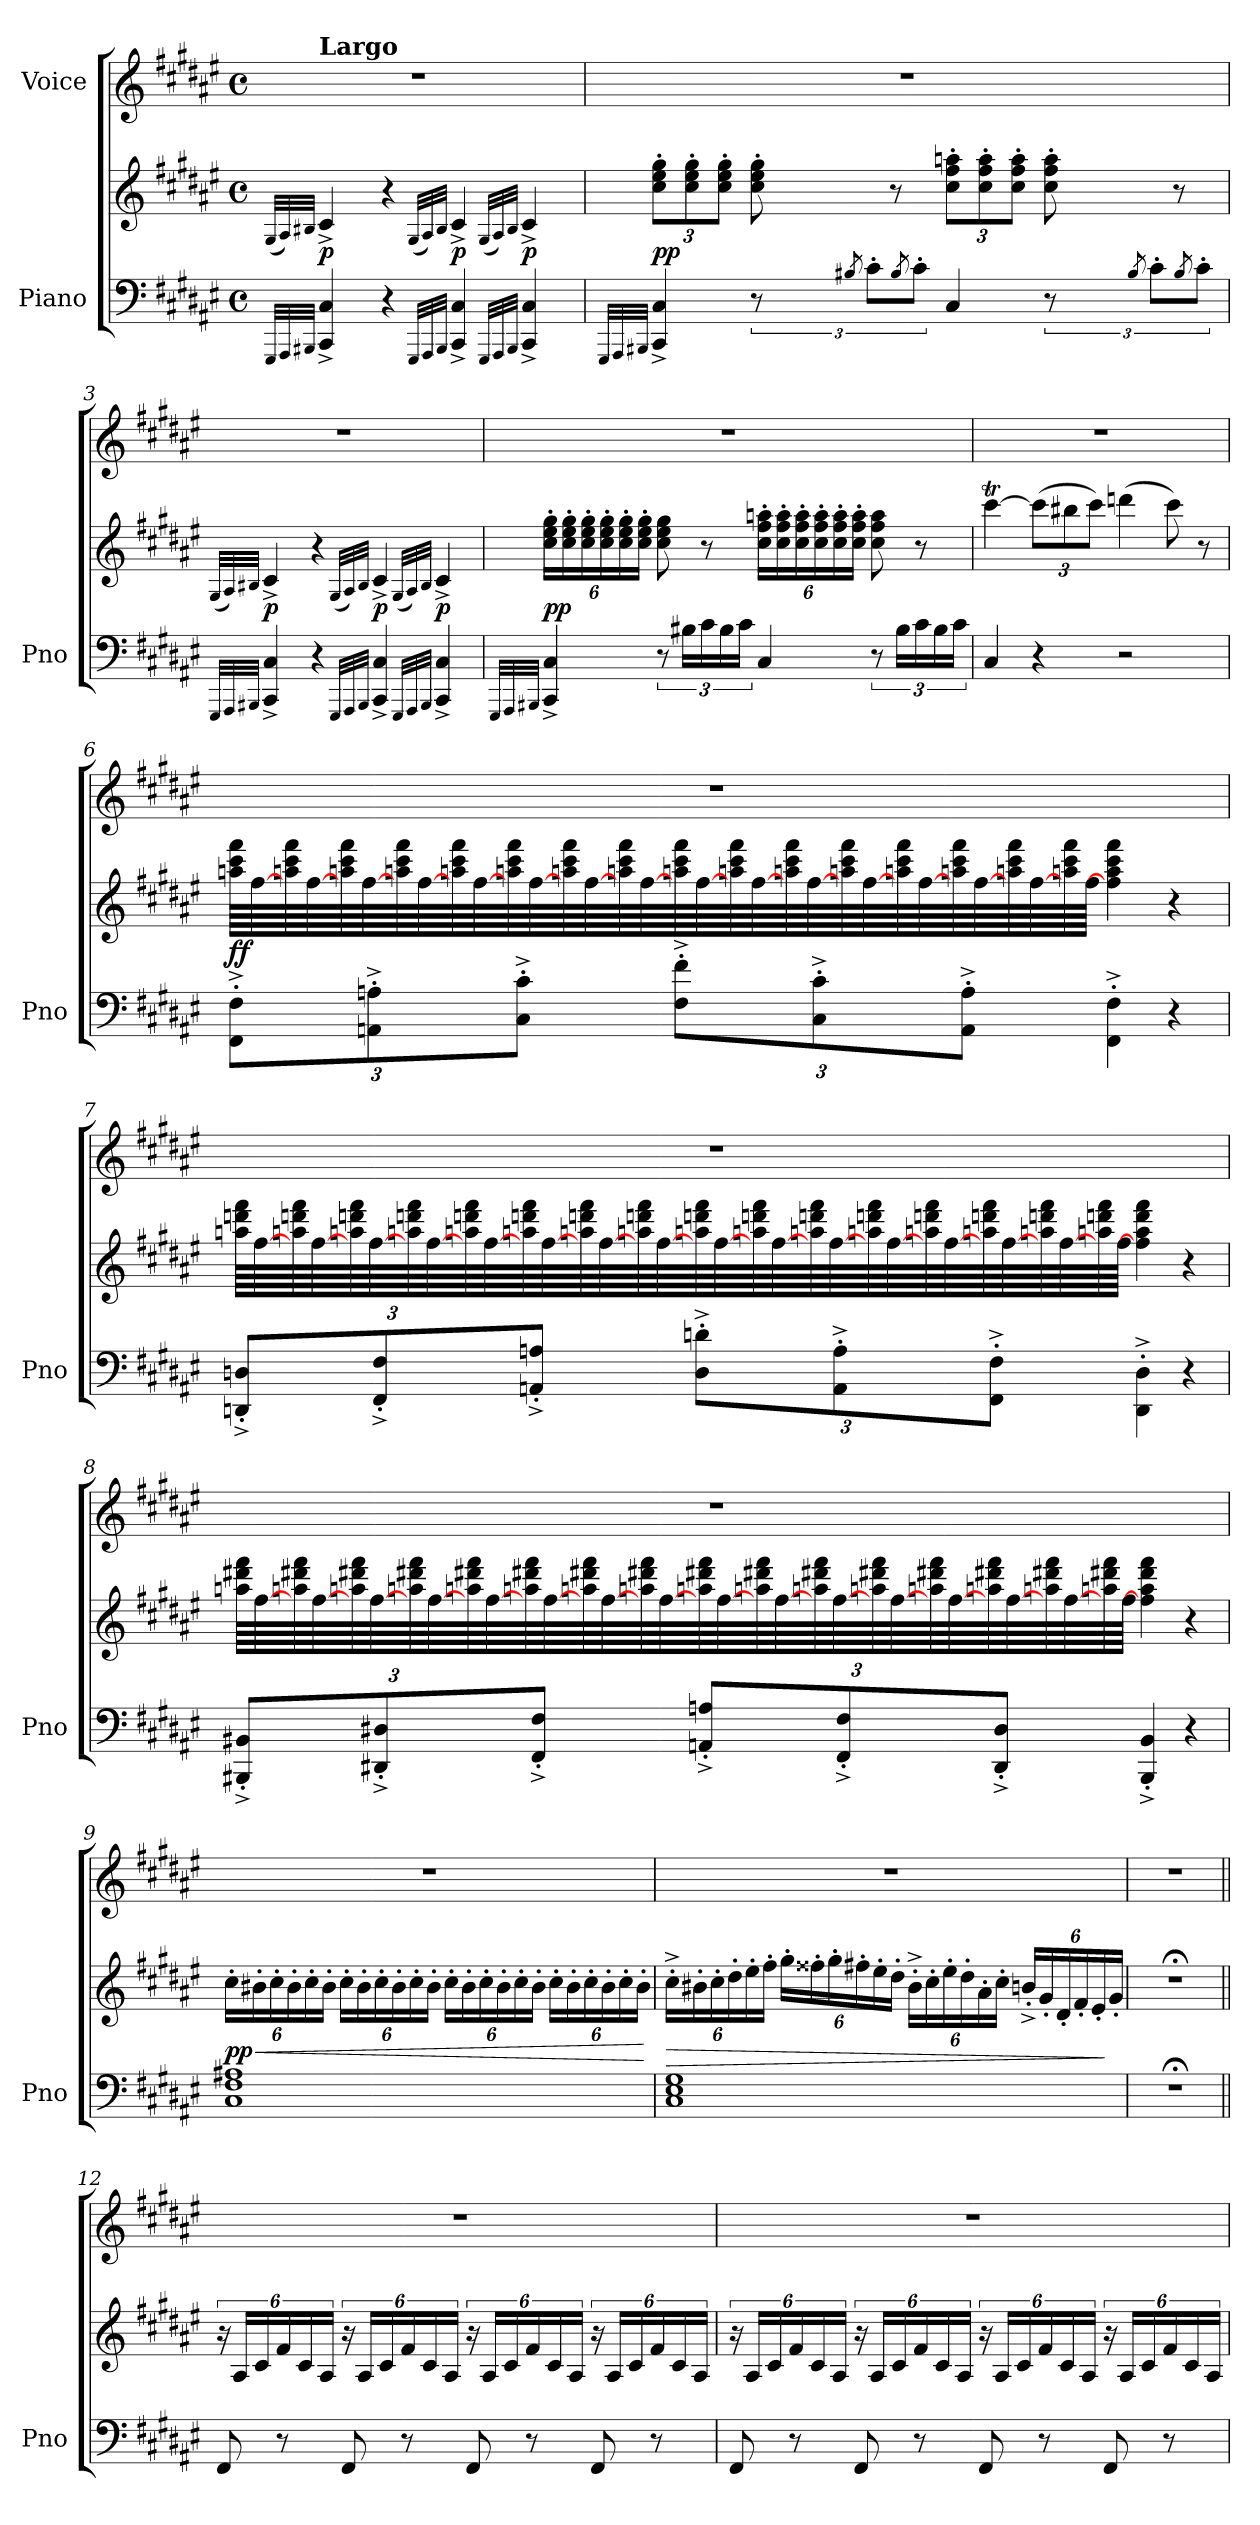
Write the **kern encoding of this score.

**kern	**kern	**dynam	**kern
*part2	*part2	*part2	*part1
*staff3	*staff2	*staff2/3	*staff1
*I"Piano	*	*	*I"Voice
*I'Pno	*	*	*
*clefF4	*clefG2	*	*clefG2
*k[f#c#g#d#a#e#]	*k[f#c#g#d#a#e#]	*	*k[f#c#g#d#a#e#]
*M4/4	*M4/4	*	*M4/4
*met(c)	*met(c)	*	*met(c)
=1	=1	=1	=1
32qGGG#/LLL	(32qG#/LLL	.	.
32qAAA#/	32qA#/)	.	.
32qBBB#X/JJJ	32qB#X/JJJ	.	.
!	!	!	!LO:TX:a:B:t=Largo
!	!	!LO:DY:a=2	!
4CC#/^ 4C#/^	4c#^/	p	1r
4r	4r	.	.
32qGGG#/LLL	(32qG#/LLL	.	.
32qAAA#/	32qA#/)	.	.
32qBBB#/JJJ	32qB#/JJJ	.	.
!	!	!LO:DY:a=2	!
4CC#/^ 4C#/^	4c#^/	p	.
32qGGG#/LLL	(32qG#/LLL	.	.
32qAAA#/	32qA#/)	.	.
32qBBB#/JJJ	32qB#/JJJ	.	.
!	!	!LO:DY:a=2	!
4CC#/^ 4C#/^	4c#^/	p	.
=2	=2	=2	=2
32qGGG#/LLL	.	.	.
32qAAA#/	.	.	.
32qBBB#X/JJJ	.	.	.
*	*Xbrackettup	*	*
!	!	!LO:DY:a=2	!
!	!	!LO:DY:n=1:a=2	!
4CC#/^ 4C#/^	12cc#\' 12ee#\' 12gg#\'L	p p	1r
.	12cc#\' 12ee#\' 12gg#\'	.	.
.	12cc#\' 12ee#\' 12gg#\'J	.	.
12r	8cc#\' 8ee#\' 8gg#\'	.	.
8qB#X/	.	.	.
12c#'\L	.	.	.
.	8r	.	.
8qB#/	.	.	.
12c#'\J	.	.	.
4C#/	12cc#\' 12ff#\' 12aan\'L	.	.
.	12cc#\' 12ff#\' 12aa\'	.	.
.	12cc#\' 12ff#\' 12aa\'J	.	.
12r	8cc#\' 8ff#\' 8aa\'	.	.
8qB#/	.	.	.
12c#'\L	.	.	.
.	8r	.	.
8qB#/	.	.	.
12c#'\J	.	.	.
!!LO:LB:g=z
=3	=3	=3	=3
32qGGG#/LLL	(32qG#/LLL	.	.
32qAAA#/	32qA#/)	.	.
32qBBB#X/JJJ	32qB#X/JJJ	.	.
!	!	!LO:DY:a=2	!
4CC#/^ 4C#/^	4c#^/	p	1r
4r	4r	.	.
32qGGG#/LLL	(32qG#/LLL	.	.
32qAAA#/	32qA#/)	.	.
32qBBB#/JJJ	32qB#/JJJ	.	.
!	!	!LO:DY:a=2	!
4CC#/^ 4C#/^	4c#^/	p	.
32qGGG#/LLL	(32qG#/LLL	.	.
32qAAA#/	32qA#/)	.	.
32qBBB#/JJJ	32qB#/JJJ	.	.
!	!	!LO:DY:a=2	!
4CC#/^ 4C#/^	4c#^/	p	.
=4	=4	=4	=4
32qGGG#/LLL	.	.	.
32qAAA#/	.	.	.
32qBBB#X/JJJ	.	.	.
!	!	!LO:DY:a=2	!
!	!	!LO:DY:n=1:a=2	!
4CC#/^ 4C#/^	24cc#\' 24ee#\' 24gg#\'LL	p p	1r
.	24cc#\' 24ee#\' 24gg#\'	.	.
.	24cc#\' 24ee#\' 24gg#\'	.	.
.	24cc#\' 24ee#\' 24gg#\'	.	.
.	24cc#\' 24ee#\' 24gg#\'	.	.
.	24cc#\' 24ee#\' 24gg#\'JJ	.	.
12r	8cc#\ 8ee#\ 8gg#\	.	.
24B#X\LL	.	.	.
24c#\	8r	.	.
24B#\	.	.	.
24c#\JJ	.	.	.
4C#/	24cc#\' 24ff#\' 24aan\'LL	.	.
.	24cc#\' 24ff#\' 24aa\'	.	.
.	24cc#\' 24ff#\' 24aa\'	.	.
.	24cc#\' 24ff#\' 24aa\'	.	.
.	24cc#\' 24ff#\' 24aa\'	.	.
.	24cc#\' 24ff#\' 24aa\'JJ	.	.
12r	8cc#\ 8ff#\ 8aa\	.	.
24B#\LL	.	.	.
24c#\	8r	.	.
24B#\	.	.	.
24c#\JJ	.	.	.
!!LO:LB:g=z
=5	=5	=5	=5
4C#/	[4ccc#T\	.	1r
4r	(12ccc#\L]	.	.
.	12bb#X\	.	.
.	12ccc#\J)	.	.
2r	(4dddn\	.	.
.	8ccc#\)	.	.
.	8r	.	.
=6	=6	=6	=6
*Xbrackettup	*brackettup	*	*
!	!	!LO:DY:b	!
*	*tremolo	*	*
12FF#\'^ 12F#\'^L	64aan\ 64ccc#\ 64fff#\LLLL	ff	1r
.	[64ff#\	.	.
.	64aan\ 64ccc#\ 64fff#\	.	.
.	[64ff#\	.	.
.	64aan\ 64ccc#\ 64fff#\	.	.
.	[64ff#\	.	.
12AAn\'^ 12An\'^	.	.	.
.	64aan\ 64ccc#\ 64fff#\	.	.
.	[64ff#\	.	.
.	64aan\ 64ccc#\ 64fff#\	.	.
.	[64ff#\	.	.
.	64aan\ 64ccc#\ 64fff#\	.	.
12C#\'^ 12c#\'^J	.	.	.
.	[64ff#\	.	.
.	64aan\ 64ccc#\ 64fff#\	.	.
.	[64ff#\	.	.
.	64aan\ 64ccc#\ 64fff#\	.	.
.	[64ff#\	.	.
12F#\'^ 12f#\'^L	64aan\ 64ccc#\ 64fff#\	.	.
.	[64ff#\	.	.
.	64aan\ 64ccc#\ 64fff#\	.	.
.	[64ff#\	.	.
.	64aan\ 64ccc#\ 64fff#\	.	.
.	[64ff#\	.	.
12C#\'^ 12c#\'^	.	.	.
.	64aan\ 64ccc#\ 64fff#\	.	.
.	[64ff#\	.	.
.	64aan\ 64ccc#\ 64fff#\	.	.
.	[64ff#\	.	.
.	64aan\ 64ccc#\ 64fff#\	.	.
12AA\'^ 12A\'^J	.	.	.
.	[64ff#\	.	.
.	64aan\ 64ccc#\ 64fff#\	.	.
.	[64ff#\	.	.
.	64aan\ 64ccc#\ 64fff#\	.	.
.	64ff#\JJJJ	.	.
*	*Xtremolo	*	*
4FF#\'^ 4F#\'^	4ff#\] 4aa\ 4ccc#\ 4fff#\	.	.
.	.	.	.
.	.	.	.
.	.	.	.
.	.	.	.
.	.	.	.
.	.	.	.
.	.	.	.
.	.	.	.
.	.	.	.
.	.	.	.
.	.	.	.
.	.	.	.
.	.	.	.
.	.	.	.
.	.	.	.
4r	4r	.	.
=7	=7	=7	=7
*	*tremolo	*	*
12DDn/^' 12Dn/^'L	64aan\ 64dddn\ 64fff#\LLLL	.	1r
.	[64ff#\	.	.
.	64aan\ 64dddn\ 64fff#\	.	.
.	[64ff#\	.	.
.	64aan\ 64dddn\ 64fff#\	.	.
.	[64ff#\	.	.
12FF#/^' 12F#/^'	.	.	.
.	64aan\ 64dddn\ 64fff#\	.	.
.	[64ff#\	.	.
.	64aan\ 64dddn\ 64fff#\	.	.
.	[64ff#\	.	.
.	64aan\ 64dddn\ 64fff#\	.	.
12AAn/^' 12An/^'J	.	.	.
.	[64ff#\	.	.
.	64aan\ 64dddn\ 64fff#\	.	.
.	[64ff#\	.	.
.	64aan\ 64dddn\ 64fff#\	.	.
.	[64ff#\	.	.
12D\^' 12dn\^'L	64aan\ 64dddn\ 64fff#\	.	.
.	[64ff#\	.	.
.	64aan\ 64dddn\ 64fff#\	.	.
.	[64ff#\	.	.
.	64aan\ 64dddn\ 64fff#\	.	.
.	[64ff#\	.	.
12AA\^' 12A\^'	.	.	.
.	64aan\ 64dddn\ 64fff#\	.	.
.	[64ff#\	.	.
.	64aan\ 64dddn\ 64fff#\	.	.
.	[64ff#\	.	.
.	64aan\ 64dddn\ 64fff#\	.	.
12FF#\^' 12F#\^'J	.	.	.
.	[64ff#\	.	.
.	64aan\ 64dddn\ 64fff#\	.	.
.	[64ff#\	.	.
.	64aan\ 64dddn\ 64fff#\	.	.
.	64ff#\JJJJ	.	.
*	*Xtremolo	*	*
4DD\^' 4D\^'	4ff#\] 4aa\ 4ddd\ 4fff#\	.	.
.	.	.	.
.	.	.	.
.	.	.	.
.	.	.	.
.	.	.	.
.	.	.	.
.	.	.	.
.	.	.	.
.	.	.	.
.	.	.	.
.	.	.	.
.	.	.	.
.	.	.	.
.	.	.	.
.	.	.	.
4r	4r	.	.
=8	=8	=8	=8
*	*tremolo	*	*
12BBB#X/^' 12BB#X/^'L	64aan\ 64ddd#X\ 64fff#\LLLL	.	1r
.	[64ff#\	.	.
.	64aan\ 64ddd#X\ 64fff#\	.	.
.	[64ff#\	.	.
.	64aan\ 64ddd#X\ 64fff#\	.	.
.	[64ff#\	.	.
12DD#X/^' 12D#X/^'	.	.	.
.	64aan\ 64ddd#X\ 64fff#\	.	.
.	[64ff#\	.	.
.	64aan\ 64ddd#X\ 64fff#\	.	.
.	[64ff#\	.	.
.	64aan\ 64ddd#X\ 64fff#\	.	.
12FF#/^' 12F#/^'J	.	.	.
.	[64ff#\	.	.
.	64aan\ 64ddd#X\ 64fff#\	.	.
.	[64ff#\	.	.
.	64aan\ 64ddd#X\ 64fff#\	.	.
.	[64ff#\	.	.
12AAn/^' 12An/^'L	64aan\ 64ddd#X\ 64fff#\	.	.
.	[64ff#\	.	.
.	64aan\ 64ddd#X\ 64fff#\	.	.
.	[64ff#\	.	.
.	64aan\ 64ddd#X\ 64fff#\	.	.
.	[64ff#\	.	.
12FF#/^' 12F#/^'	.	.	.
.	64aan\ 64ddd#X\ 64fff#\	.	.
.	[64ff#\	.	.
.	64aan\ 64ddd#X\ 64fff#\	.	.
.	[64ff#\	.	.
.	64aan\ 64ddd#X\ 64fff#\	.	.
12DD#/^' 12D#/^'J	.	.	.
.	[64ff#\	.	.
.	64aan\ 64ddd#X\ 64fff#\	.	.
.	[64ff#\	.	.
.	64aan\ 64ddd#X\ 64fff#\	.	.
.	64ff#\JJJJ	.	.
*	*Xtremolo	*	*
4BBB#/^' 4BB#/^'	4ff#\] 4aa\ 4ddd#\ 4fff#\	.	.
.	.	.	.
.	.	.	.
.	.	.	.
.	.	.	.
.	.	.	.
.	.	.	.
.	.	.	.
.	.	.	.
.	.	.	.
.	.	.	.
.	.	.	.
.	.	.	.
.	.	.	.
.	.	.	.
.	.	.	.
4r	4r	.	.
!!LO:PB:g=z
=9	=9	=9	=9
*	*Xbrackettup	*	*
!	!	!LO:HP:b	!
!	!	!LO:DY:n=1:b	!
1C# 1F# 1A#X	24cc#'\LL	< pp	1r
.	24b#X'\	.	.
.	24cc#'\	.	.
.	24b#'\	.	.
.	24cc#'\	.	.
.	24b#'\JJ	.	.
.	24cc#'\LL	.	.
.	24b#'\	.	.
.	24cc#'\	.	.
.	24b#'\	.	.
.	24cc#'\	.	.
.	24b#'\JJ	.	.
.	24cc#'\LL	.	.
.	24b#'\	.	.
.	24cc#'\	.	.
.	24b#'\	.	.
.	24cc#'\	.	.
.	24b#'\JJ	.	.
.	24cc#'\LL	.	.
.	24b#'\	.	.
.	24cc#'\	.	.
.	24b#'\	.	.
.	24cc#'\	.	.
.	24b#'\JJ	.	.
.	.	[	.
!!LO:LB:g=z
=10	=10	=10	=10
!	!	!LO:HP:b	!
1C# 1E# 1G#	24cc#'^\LL	>	1r
.	24b#X'\	.	.
.	24cc#'\	.	.
.	24dd#'\	.	.
.	24ee#'\	.	.
.	24ff#'\JJ	.	.
.	24gg#'\LL	.	.
.	24ff##X'\	.	.
.	24gg#'\	.	.
.	24ff#X'\	.	.
.	24ee#'\	.	.
.	24dd#'\JJ	.	.
.	24b#'^\LL	.	.
.	24cc#'\	.	.
.	24ee#'\	.	.
.	24dd#'\	.	.
.	24a#'\	.	.
.	24cc#'\JJ	.	.
.	24bn'^/LL	.	.
.	24g#'/	.	.
.	24d#'/	.	.
.	24f#'/	.	.
.	24e#'/	.	.
.	24g#'/JJ	]	.
=11	=11	=11	=11
1r;<	1r;<	.	1r
!!LO:LB:g=z
=12||	=12||	=12||	=12||
*	*brackettup	*	*
8FF#/	24r	.	1r
.	24A#/LL	.	.
.	24c#/	.	.
8r	24f#/	.	.
.	24c#/	.	.
.	24A#/JJ	.	.
8FF#/	24r	.	.
.	24A#/LL	.	.
.	24c#/	.	.
8r	24f#/	.	.
.	24c#/	.	.
.	24A#/JJ	.	.
8FF#/	24r	.	.
.	24A#/LL	.	.
.	24c#/	.	.
8r	24f#/	.	.
.	24c#/	.	.
.	24A#/JJ	.	.
8FF#/	24r	.	.
.	24A#/LL	.	.
.	24c#/	.	.
8r	24f#/	.	.
.	24c#/	.	.
.	24A#/JJ	.	.
!!LO:PB:g=z
=13	=13	=13	=13
8FF#/	24r	.	1r
.	24A#/LL	.	.
.	24c#/	.	.
8r	24f#/	.	.
.	24c#/	.	.
.	24A#/JJ	.	.
8FF#/	24r	.	.
.	24A#/LL	.	.
.	24c#/	.	.
8r	24f#/	.	.
.	24c#/	.	.
.	24A#/JJ	.	.
8FF#/	24r	.	.
.	24A#/LL	.	.
.	24c#/	.	.
8r	24f#/	.	.
.	24c#/	.	.
.	24A#/JJ	.	.
8FF#/	24r	.	.
.	24A#/LL	.	.
.	24c#/	.	.
8r	24f#/	.	.
.	24c#/	.	.
.	24A#/JJ	.	.
=	=	=	=
*-	*-	*-	*-
